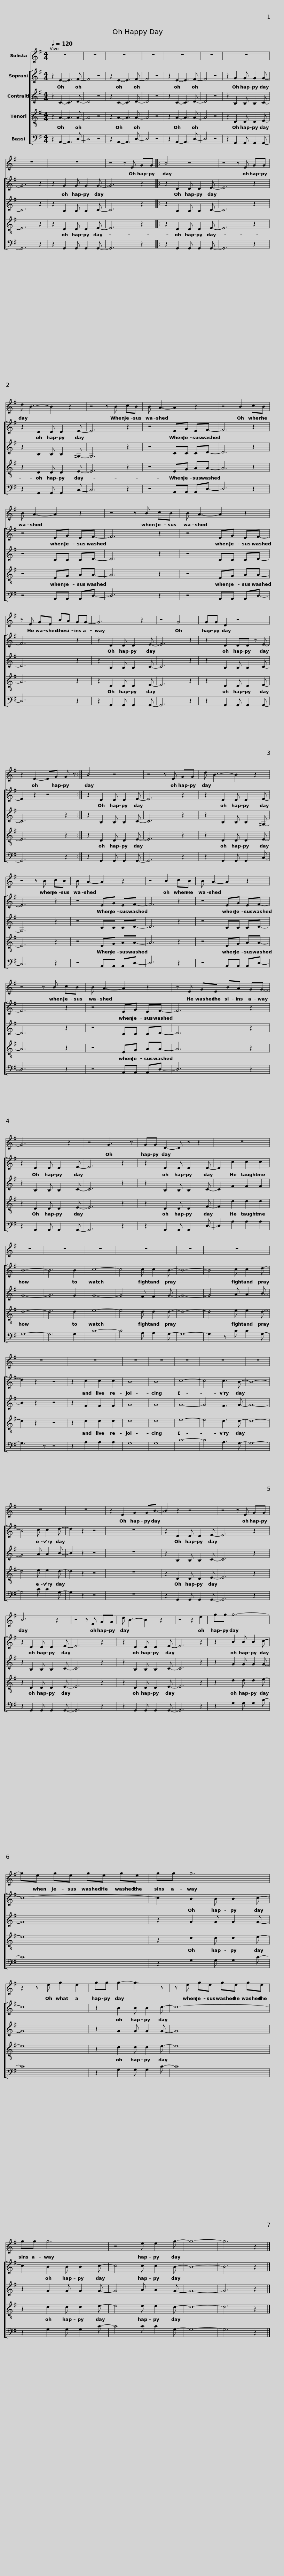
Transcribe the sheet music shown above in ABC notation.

X:1
%%score 1 [ 2 3 4 5 ]
L:1/8
Q:1/4=120
M:4/4
I:linebreak $
K:G
V:1 treble
V:2 treble
V:3 treble
V:4 treble-8
V:5 bass
V:1
 z8 | z8 | z8 | z8 | z8 | %5
 z8 | z8 | z8 | z8 |$ z4 z E GG |: %10
 B4 z4 | z4 z E GG | d B3- B2 z2 | z4 z B cB | B A3- A2 z2 |$ %15
 z4 B2 cB | B A3- A2 z2 | z4 z B cB | B A3- A2 z2 | z E GE BA GG- |$ %20
 G6 z2 | z4 G4 | GG D2 z4 | z2 E2- EG G z :| B4 z4 | %25
 z4 z E GG |$ d B3- B2 z2 | z4 z B cB | B A3- A2 z2 | z4 B2 cB | %30
 B A3- A2 z2 |$ z4 z B cB | B A3- A2 z2 | z E GE BA GG- | G6 z2 | %35
 z4 G3 z |$ GG D2- D z z2 | z8 | z8 | z8 | %40
 z8 | z8 | z8 | z8 | z8 |$ %45
 z8 | z8 | z8 | z8 | z8 | %50
 z8 | z8 | z8 | z2 E2 G2 GB- | B2 z2 z4 |$ %55
 z4 z E GG | B6 z2 | z4 z E GG | d B3- B2 z2 | z4 z2 e2 | %60
 gg g6- |$ ge ge ge ge | gg g6 | z2 z e g2 e2 | gg g2- g3 z |$ %65
 z e ge ge ge | gg g6 | z4 e e2 g- | g8- | g6 z2 |] %70
V:2
 z2 E2- E3 F- | F4 z4 | z2 E2- E3 F- | F4 z4 | z2 E2- E3 F- | %5
 F4 z4 | z2 G2 G G2 G- | G6 z2 | z2 G2 G G2 G- |$ G6 z2 |: %10
 z2 D2 D D2 E- | E6 z2 | z2 D2 D D2 E- | E6 z2 | z4 EG EF- |$ %15
 F6 z2 | z4 EG EF- | F6 z2 | z4 EG EF- | F6 z2 |$ %20
 z2 D2 D D2 E- | E6 z2 | z2 D2 DD z E- | E2 z2 z4 :| z2 D2 D D2 E- | %25
 E6 z2 |$ z2 D2 D D2 E- | E6 z2 | z4 EG EF- | F6 z2 | %30
 z4 EG EF- |$ F6 z2 | z4 EG EF- | F6 z2 | z2 D2 D D2 E- | %35
 E6 z2 |$ z2 D2 D D2 D- | D2 c2 c2 c2 | B8- | B6 B2 | %40
 c8- | c4 c c2 B- | B8- | B4 c c2 d- | d2 z2 z4 |$ %45
 z2 c2 c2 c2 | B8 | B8 | c8- | c4 c3 B- | %50
 B8- | B4 c c2 d- | d2 z2 z4 | z8 | z2 D2 D D2 E- |$ %55
 E6 z2 | z2 D2 D D2 E- | E6 z2 | z2 D2 D D2 E- | E6 z2 | %60
 z2 B2 B B2 c- |$ c8- | c2 B2 B B2 c- | c8 | z2 B2 B B2 c- |$ %65
 c8- | c2 B2 B B2 c- | c4 c c2 B- | B8- | B6 z2 |] %70
V:3
 z2 C2- C3 D- | D4 z4 | z2 C2- C3 D- | D4 z4 | z2 C2- C3 D- | %5
 D4 z4 | z2 B,2 B, B,2 C- | C6 z2 | z2 B,2 B, B,2 C- |$ C6 z2 |: %10
 z2 B,2 B, B,2 C- | C6 z2 | z2 B,2 B, B,2 ^G,- | G,6 z2 | z4 CC CD- |$ %15
 D6 z2 | z4 CC CD- | D6 z2 | z4 CC CD- | D6 z2 |$ %20
 z2 B,2 B, B,2 C- | C6 z2 | z2 B,2 B, B,2 C- | C6 z2 :| z2 B,2 B, B,2 C- | %25
 C6 z2 |$ z2 B,2 B, B,2 ^G,- | G,6 z2 | z4 CC CD- | D6 z2 | %30
 z4 CC CD- |$ D6 z2 | z4 CC CD- | D6 z2 | z2 B,2 B, B,2 C- | %35
 C6 z2 |$ z2 B,2 B, B,2 C- | C2 F2 F2 F2 | G8- | G6 G2 | %40
 G8- | G4 F F2 G- | G8- | G4 A A2 B- | B2 z2 z4 |$ %45
 z2 F2 F2 F2 | G8 | G8 | G8- | G4 F3 G- | %50
 G8- | G4 A A2 B- | B2 z2 z4 | z8 | z2 B,2 B, B,2 C- |$ %55
 C6 z2 | z2 B,2 B, B,2 C- | C6 z2 | z2 B,2 B, B,2 C- | C6 z2 | %60
 z2 G2 G G2 G- |$ G8 | z2 G2 G G2 G- | G8 | z2 G2 G G2 G- |$ %65
 G8 | z2 G2 G G2 G- | G4 A A2 G- | G8- | G6 z2 |] %70
V:4
 z2 A2- A3 A- | A4 z4 | z2 A2- A3 A- | A4 z4 | z2 A2- A3 A- | %5
 A4 z4 | z2 D2 D D2 E- | E6 z2 | z2 D2 D D2 E- |$ E6 z2 |: %10
 z2 D2 D D2 E- | E6 z2 | z2 D2 D D2 E- | E6 z2 | z4 EG AA- |$ %15
 A6 z2 | z4 EG AA- | A6 z2 | z4 EG AA- | A6 z2 |$ %20
 z2 D2 D D2 E- | E6 z2 | z2 D2 D D2 E- | E6 z2 :| z2 D2 D D2 E- | %25
 E6 z2 |$ z2 D2 D D2 E- | E6 z2 | z4 EG AA- | A6 z2 | %30
 z4 EG AA- |$ A6 z2 | z4 EG AA- | A6 z2 | z2 D2 D D2 E- | %35
 E6 z2 |$ z2 D2 D D2 F- | F2 d2 d2 d2 | d8- | d6 d2 | %40
 e8- | e4 d d2 d- | d8- | d4 e e2 d- | d2 z2 z4 |$ %45
 z2 d2 d2 d2 | d8 | d8 | e8- | e4 d3 d- | %50
 d8- | d4 e e2 d- | d2 z2 z4 | z8 | z2 D2 D D2 E- |$ %55
 E6 z2 | z2 D2 D D2 E- | E6 z2 | z2 D2 D D2 E- | E6 z2 | %60
 z2 d2 d d2 e- |$ e8 | z2 d2 d d2 e- | e8 | z2 d2 d d2 e- |$ %65
 e8 | z2 d2 d d2 e- | e4 e e2 d- | d8- | d6 z2 |] %70
V:5
 z2 A,,2- A,,3 D,- | D,4 z4 | z2 A,,2- A,,3 D,- | D,4 z4 | z2 A,,2- A,,3 D,- | %5
 D,4 z4 | z2 G,,2 G,, G,,2 G,,- | G,,6 z2 | z2 G,,2 G,, G,,2 G,,- |$ G,,6 z2 |: %10
 z2 G,,2 G,, G,,2 G,,- | G,,6 z2 | z2 G,,2 G,, G,,2 C,- | C,6 z2 | z4 A,,A,, A,,D,- |$ %15
 D,6 z2 | z4 A,,A,, A,,D,- | D,6 z2 | z4 A,,A,, A,,D,- | D,6 z2 |$ %20
 z2 G,,2 G,, G,,2 G,,- | G,,6 z2 | z2 G,,2 G,, G,,2 G,,- | G,,6 z2 :| z2 G,,2 G,, G,,2 G,,- | %25
 G,,6 z2 |$ z2 G,,2 G,, G,,2 C,- | C,6 z2 | z4 A,,A,, A,,D,- | D,6 z2 | %30
 z4 A,,A,, A,,D,- |$ D,6 z2 | z4 A,,A,, A,,D,- | D,6 z2 | z2 G,,2 G,, G,,2 G,,- | %35
 G,,6 z2 |$ z2 G,,2 G,, G,,2 D,- | D,2 A,2 A,2 A,2 | G,8- | G,6 G,2 | %40
 C8- | C4 A, A,2 G,- | G,8- | G,3 z C C2 G,- | G,3 z z4 |$ %45
 z2 A,2 A,2 A,2 | G,8 | G,8 | C8- | C4 A,3 G,- | %50
 G,8- | G,4 C C2 G,- | G,2 z2 z4 | z8 | z2 G,,2 G,, G,,2 G,,- |$ %55
 G,,6 z2 | z2 G,,2 G,, G,,2 G,,- | G,,6 z2 | z2 G,,2 G,, G,,2 G,,- | G,,6 z2 | %60
 z2 G,2 G, G,2 C- |$ C8 | z2 G,2 G, G,2 C- | C8 | z2 G,2 G, G,2 C- |$ %65
 C8 | z2 G,2 G, G,2 C- | C4 C C2 G,- | G,8- | G,6 z2 |] %70
